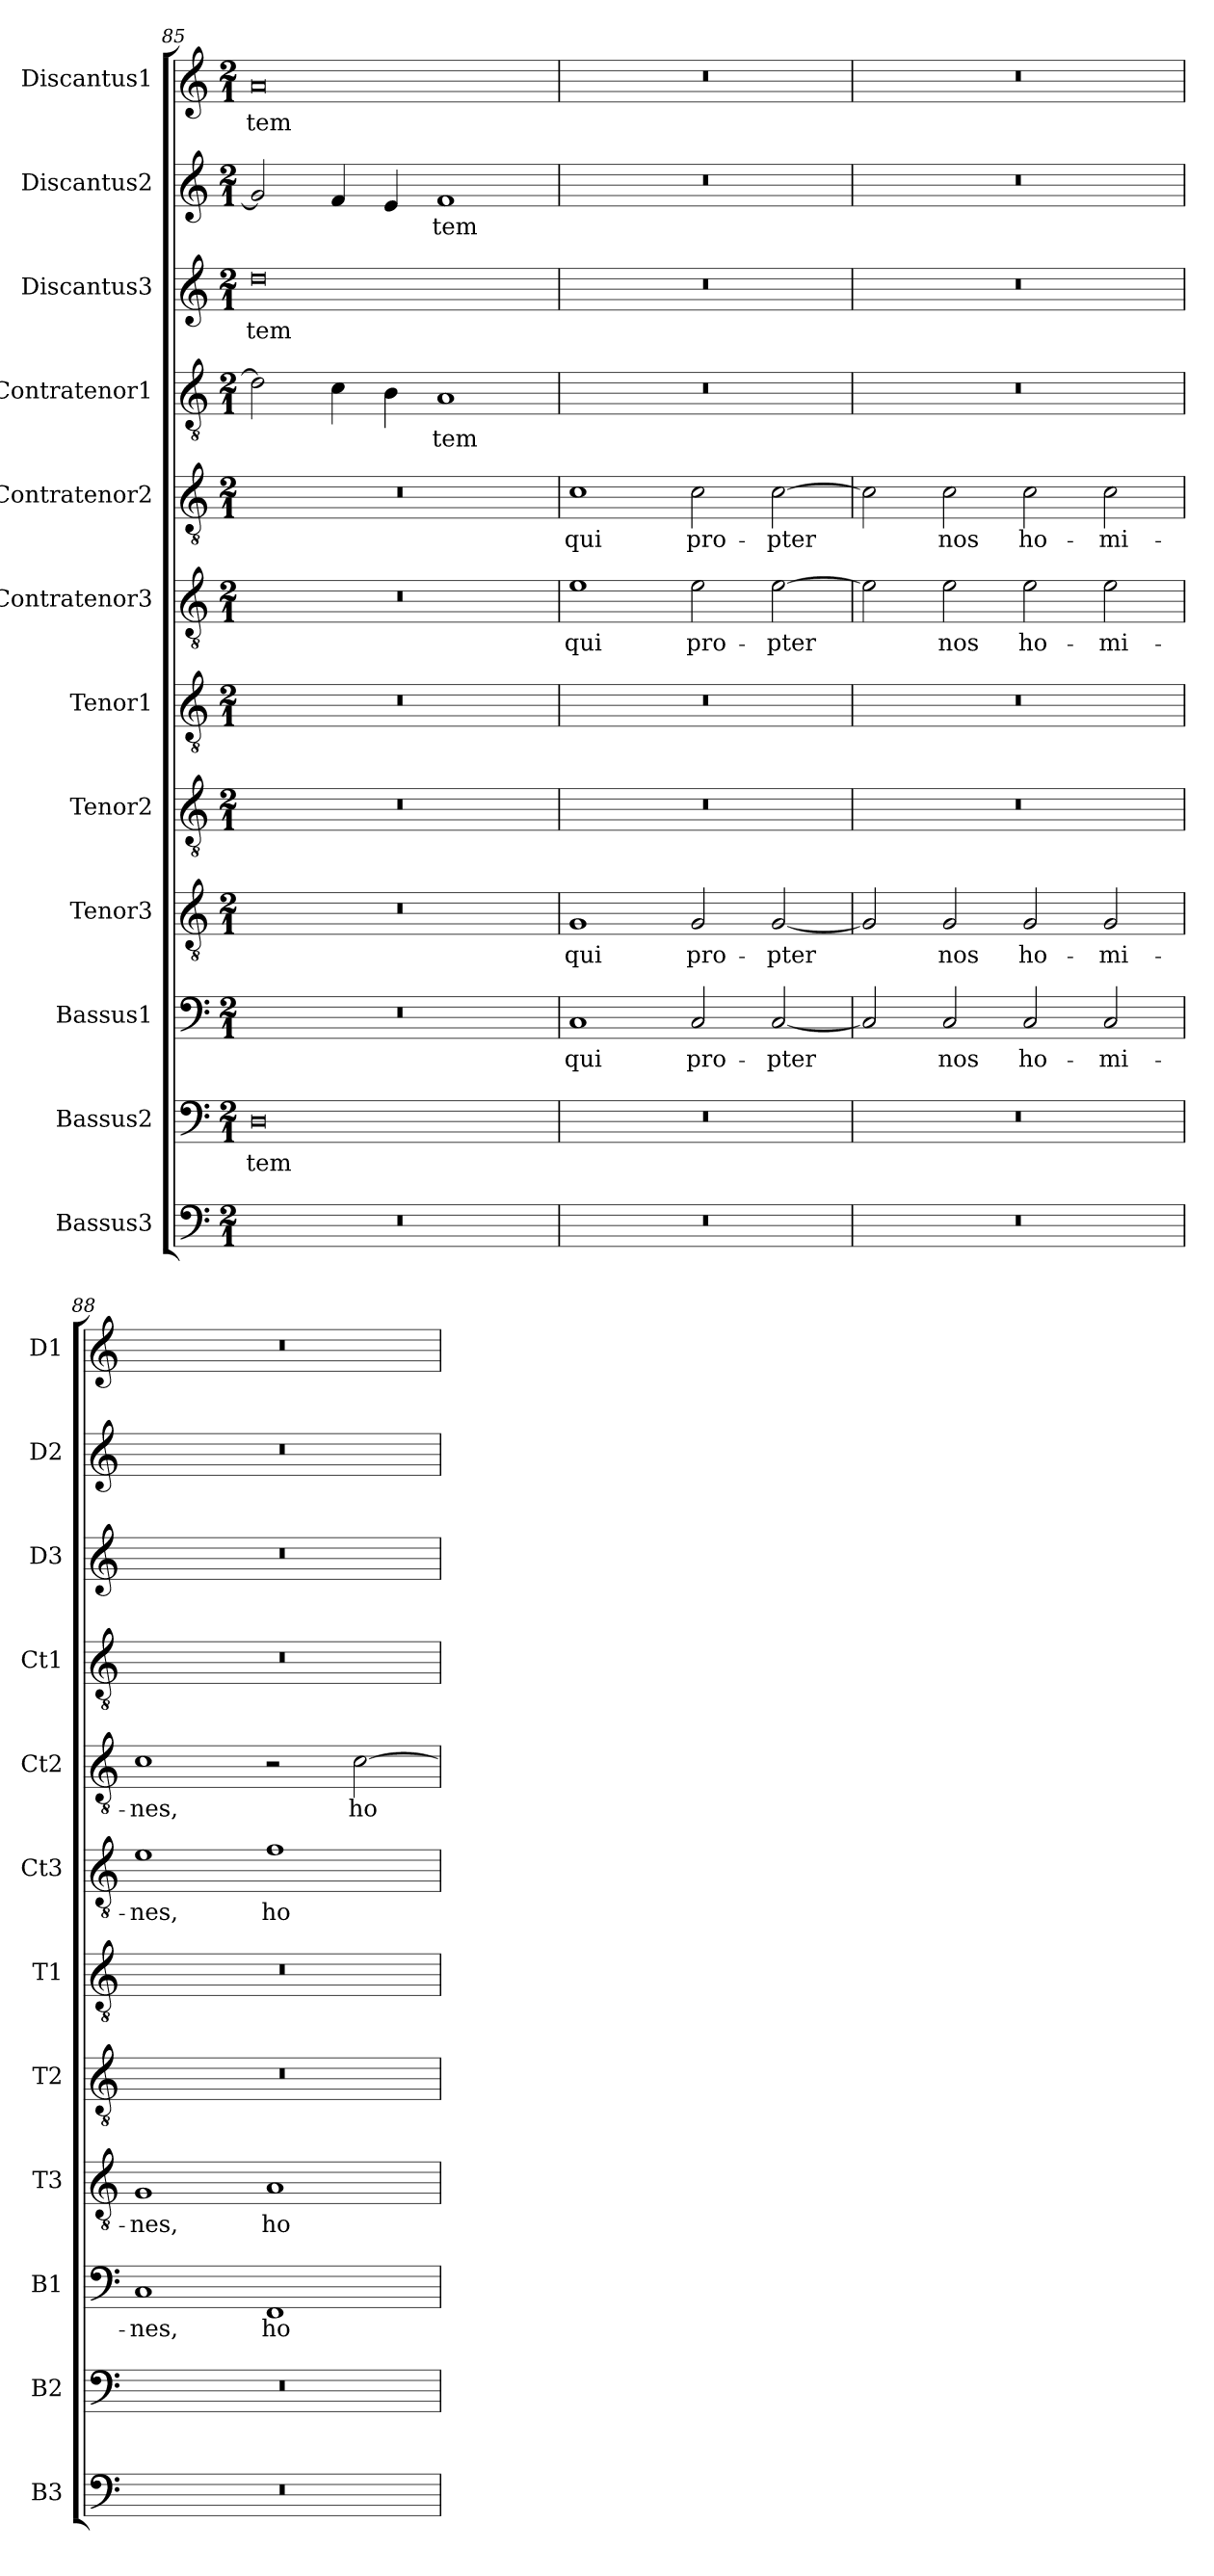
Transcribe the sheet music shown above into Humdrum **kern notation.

**kern	**kern	**text	**kern	**text	**kern	**text	**kern	**kern	**kern	**text	**kern	**text	**kern	**text	**kern	**text	**kern	**text	**kern	**text
*part12	*part11	*part11	*part10	*part10	*part9	*part9	*part8	*part7	*part6	*part6	*part5	*part5	*part4	*part4	*part3	*part3	*part2	*part2	*part1	*part1
*staff12	*staff11	*staff11	*staff10	*staff10	*staff9	*staff9	*staff8	*staff7	*staff6	*staff6	*staff5	*staff5	*staff4	*staff4	*staff3	*staff3	*staff2	*staff2	*staff1	*staff1
*I"Bassus3	*I"Bassus2	*	*I"Bassus1	*	*I"Tenor3	*	*I"Tenor2	*I"Tenor1	*I"Contratenor3	*	*I"Contratenor2	*	*I"Contratenor1	*	*I"Discantus3	*	*I"Discantus2	*	*I"Discantus1	*
*I'B3	*I'B2	*	*I'B1	*	*I'T3	*	*I'T2	*I'T1	*I'Ct3	*	*I'Ct2	*	*I'Ct1	*	*I'D3	*	*I'D2	*	*I'D1	*
*clefF4	*clefF4	*	*clefF4	*	*clefGv2	*	*clefGv2	*clefGv2	*clefGv2	*	*clefGv2	*	*clefGv2	*	*clefG2	*	*clefG2	*	*clefG2	*
*k[]	*k[]	*	*k[]	*	*k[]	*	*k[]	*k[]	*k[]	*	*k[]	*	*k[]	*	*k[]	*	*k[]	*	*k[]	*
*M2/1	*M2/1	*	*M2/1	*	*M2/1	*	*M2/1	*M2/1	*M2/1	*	*M2/1	*	*M2/1	*	*M2/1	*	*M2/1	*	*M2/1	*
=85	=85	=85	=85	=85	=85	=85	=85	=85	=85	=85	=85	=85	=85	=85	=85	=85	=85	=85	=85	=85
0r	0D	-tem	0r	.	0r	.	0r	0r	0r	.	0r	.	2d]	.	0dd	-tem	2g]	.	0a	-tem
.	.	.	.	.	.	.	.	.	.	.	.	.	4c	.	.	.	4f	.	.	.
.	.	.	.	.	.	.	.	.	.	.	.	.	4B	.	.	.	4e	.	.	.
.	.	.	.	.	.	.	.	.	.	.	.	.	1A	-tem	.	.	1f	-tem	.	.
=86	=86	=86	=86	=86	=86	=86	=86	=86	=86	=86	=86	=86	=86	=86	=86	=86	=86	=86	=86	=86
0r	0r	.	1C	qui	1G	qui	0r	0r	1e	qui	1c	qui	0r	.	0r	.	0r	.	0r	.
.	.	.	2C	pro-	2G	pro-	.	.	2e	pro-	2c	pro-	.	.	.	.	.	.	.	.
.	.	.	[2C	-pter	[2G	-pter	.	.	[2e	-pter	[2c	-pter	.	.	.	.	.	.	.	.
=87	=87	=87	=87	=87	=87	=87	=87	=87	=87	=87	=87	=87	=87	=87	=87	=87	=87	=87	=87	=87
0r	0r	.	2C]	.	2G]	.	0r	0r	2e]	.	2c]	.	0r	.	0r	.	0r	.	0r	.
.	.	.	2C	nos	2G	nos	.	.	2e	nos	2c	nos	.	.	.	.	.	.	.	.
.	.	.	2C	ho-	2G	ho-	.	.	2e	ho-	2c	ho-	.	.	.	.	.	.	.	.
.	.	.	2C	-mi-	2G	-mi-	.	.	2e	-mi-	2c	-mi-	.	.	.	.	.	.	.	.
=88	=88	=88	=88	=88	=88	=88	=88	=88	=88	=88	=88	=88	=88	=88	=88	=88	=88	=88	=88	=88
0r	0r	.	1C	-nes,	1G	-nes,	0r	0r	1e	-nes,	1c	-nes,	0r	.	0r	.	0r	.	0r	.
.	.	.	1FF	ho-	1A	ho-	.	.	1f	ho-	2r	.	.	.	.	.	.	.	.	.
.	.	.	.	.	.	.	.	.	.	.	[2c	ho-	.	.	.	.	.	.	.	.
=	=	=	=	=	=	=	=	=	=	=	=	=	=	=	=	=	=	=	=	=
*-	*-	*-	*-	*-	*-	*-	*-	*-	*-	*-	*-	*-	*-	*-	*-	*-	*-	*-	*-	*-
